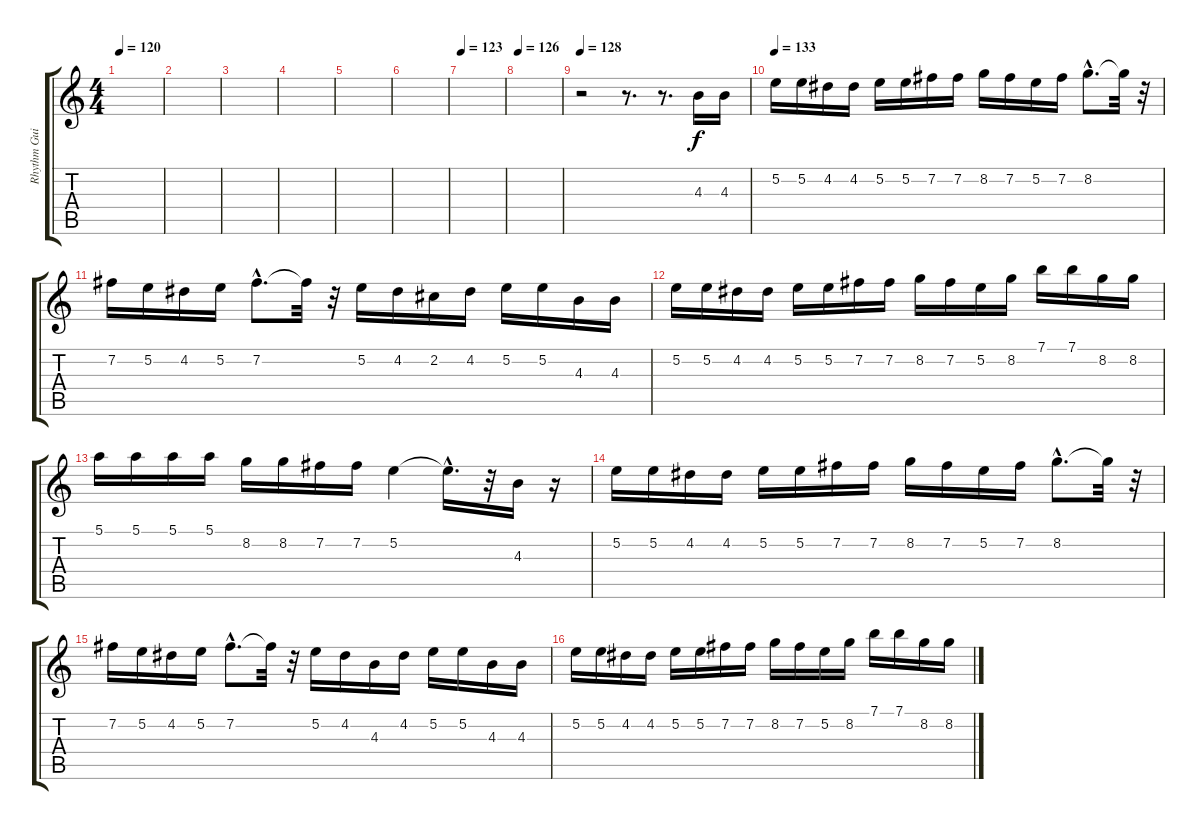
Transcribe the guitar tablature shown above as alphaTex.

\track ("Rhythm Guitar " "Rhythm Gui") {instrument distortionguitar}
\staff {score tabs}
\tuning (E4 B3 G3 D3 A2 E2) {hide}
\ts (4 4)
\tempo 120
\clef g2
\ks c
|
|
|
|
|
|
\tempo 123
|
\tempo 126
|
\tempo 128
r.2 r.8{d} r.8{d} 4.3.16 4.3.16 |
\tempo 133
5.2.16 5.2.16 4.2.16 4.2.16 5.2.16 5.2.16 7.2.16 7.2.16 8.2.16 7.2.16 5.2.16 7.2.16 8.2{hac}.8{d} 8.2{t}.32 r.32 |
7.2.16 5.2.16 4.2.16 5.2.16 7.2{hac}.8{d} 7.2{t}.32 r.32 5.2.16 4.2.16 2.2.16 4.2.16 5.2.16 5.2.16 4.3.16 4.3.16 |
5.2.16 5.2.16 4.2.16 4.2.16 5.2.16 5.2.16 7.2.16 7.2.16 8.2.16 7.2.16 5.2.16 8.2.16 7.1.16 7.1.16 8.2.16 8.2.16 |
5.1.16 5.1.16 5.1.16 5.1.16 8.2.16 8.2.16 7.2.16 7.2.16 5.2.4 5.2{hac t}.16{d} r.32 4.3.16 r.16 |
5.2.16 5.2.16 4.2.16 4.2.16 5.2.16 5.2.16 7.2.16 7.2.16 8.2.16 7.2.16 5.2.16 7.2.16 8.2{hac}.8{d} 8.2{t}.32 r.32 |
7.2.16 5.2.16 4.2.16 5.2.16 7.2{hac}.8{d} 7.2{t}.32 r.32 5.2.16 4.2.16 4.3.16 4.2.16 5.2.16 5.2.16 4.3.16 4.3.16 |
5.2.16 5.2.16 4.2.16 4.2.16 5.2.16 5.2.16 7.2.16 7.2.16 8.2.16 7.2.16 5.2.16 8.2.16 7.1.16 7.1.16 8.2.16 8.2.16
